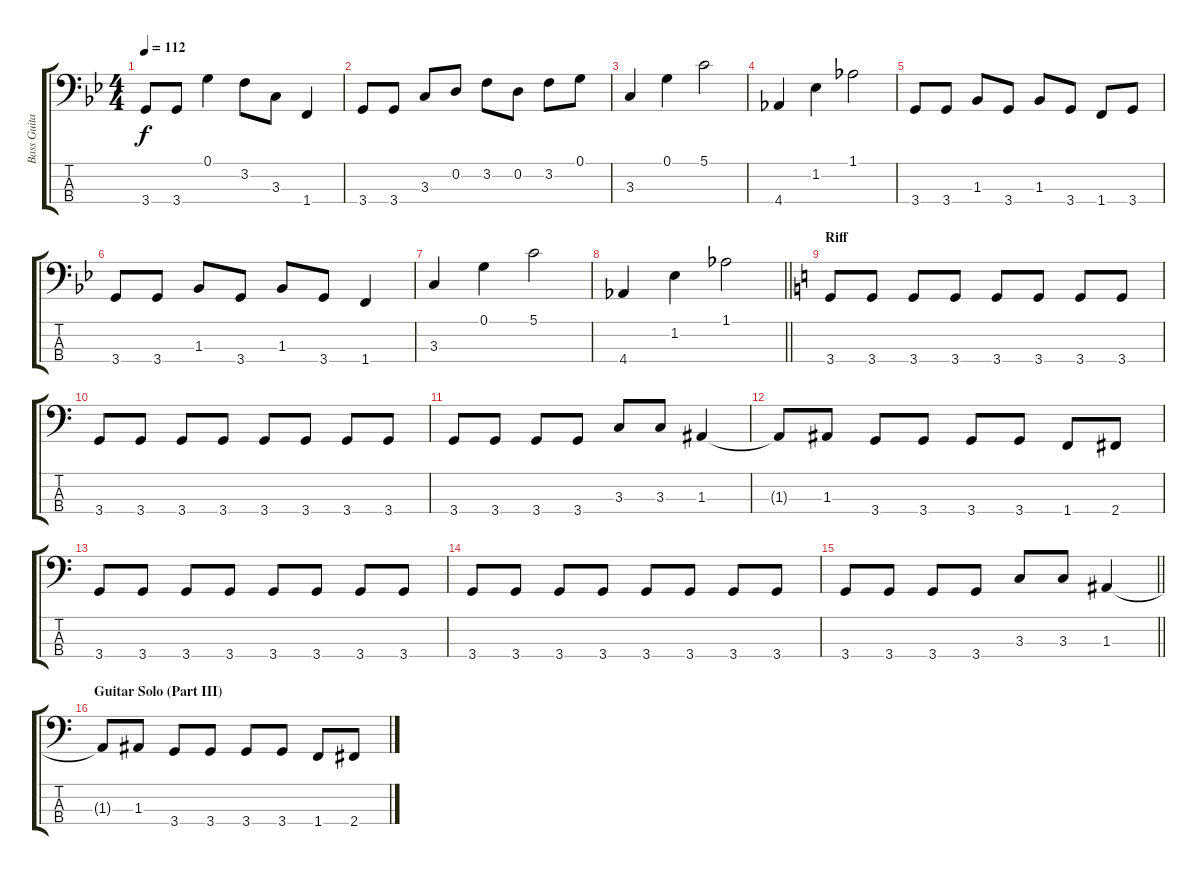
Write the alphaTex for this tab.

\track ("Bass Guitar" "Bass Guita") {instrument electricbasspick}
\staff {score tabs}
\tuning (G2 D2 A1 E1) {hide}
\ts (4 4)
\tempo 112
\clef f4
\ks bb
3.4.8{dy f} 3.4.8 0.1.4 3.2.8 3.3.8 1.4.4 |
3.4.8 3.4.8 3.3.8 0.2.8 3.2.8 0.2.8 3.2.8 0.1.8 |
3.3.4 0.1.4 5.1.2 |
4.4.4 1.2.4 1.1.2 |
3.4.8 3.4.8 1.3.8 3.4.8 1.3.8 3.4.8 1.4.8 3.4.8 |
3.4.8 3.4.8 1.3.8 3.4.8 1.3.8 3.4.8 1.4.4 |
3.3.4 0.1.4 5.1.2 |
\barLineRight lightlight
4.4.4 1.2.4 1.1.2 |
\section ("" "Riff")
\ks c
3.4.8 3.4.8 3.4.8 3.4.8 3.4.8 3.4.8 3.4.8 3.4.8 |
3.4.8 3.4.8 3.4.8 3.4.8 3.4.8 3.4.8 3.4.8 3.4.8 |
3.4.8 3.4.8 3.4.8 3.4.8 3.3.8 3.3.8 1.3.4 |
1.3{t}.8 1.3.8 3.4.8 3.4.8 3.4.8 3.4.8 1.4.8 2.4.8 |
3.4.8 3.4.8 3.4.8 3.4.8 3.4.8 3.4.8 3.4.8 3.4.8 |
3.4.8 3.4.8 3.4.8 3.4.8 3.4.8 3.4.8 3.4.8 3.4.8 |
\barLineRight lightlight
3.4.8 3.4.8 3.4.8 3.4.8 3.3.8 3.3.8 1.3.4 |
\section ("" "Guitar Solo (Part III)")
1.3{t}.8 1.3.8 3.4.8 3.4.8 3.4.8 3.4.8 1.4.8 2.4.8
